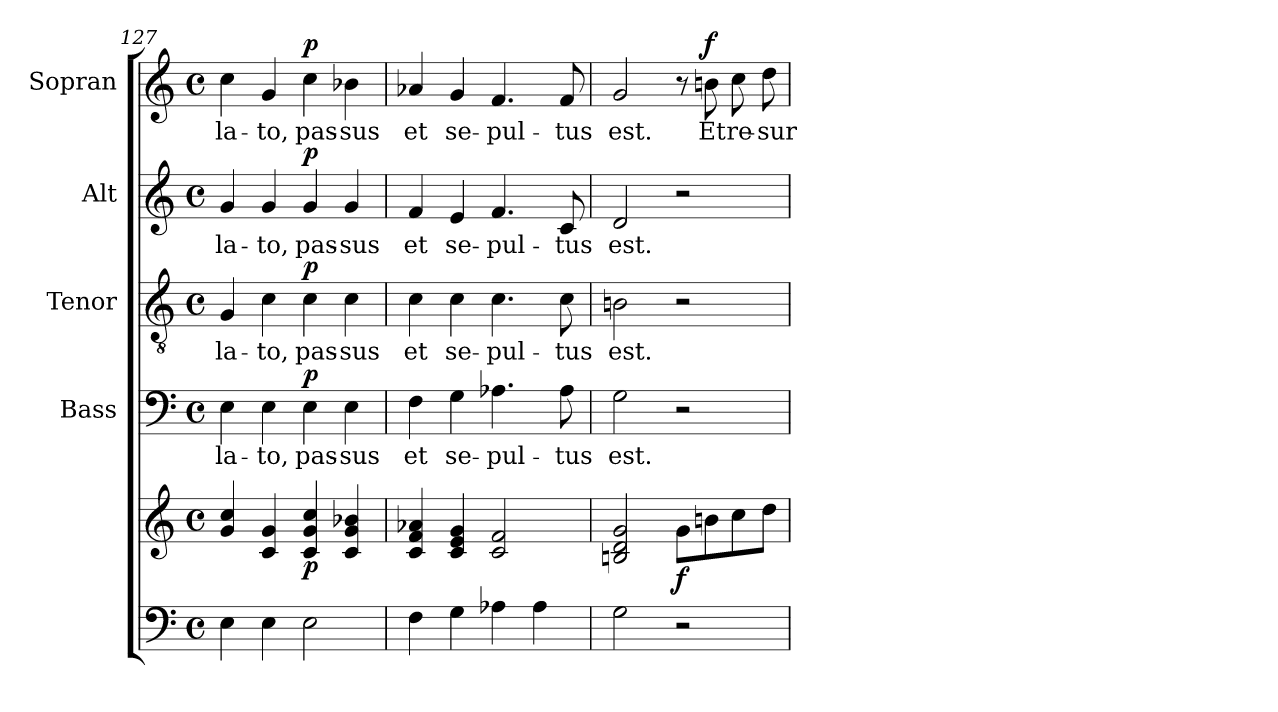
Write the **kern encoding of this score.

**kern	**kern	**dynam	**kern	**text	**dynam	**kern	**text	**dynam	**kern	**text	**dynam	**kern	**text	**dynam
*part5	*part5	*part5	*part4	*part4	*part4	*part3	*part3	*part3	*part2	*part2	*part2	*part1	*part1	*part1
*staff6	*staff5	*staff5/6	*staff4	*staff4	*staff4	*staff3	*staff3	*staff3	*staff2	*staff2	*staff2	*staff1	*staff1	*staff1
*	*	*	*I"Bass	*	*	*I"Tenor	*	*	*I"Alt	*	*	*I"Sopran	*	*
*	*	*	*I'B.	*	*	*I'T.	*	*	*I'A.	*	*	*I'S.	*	*
*clefF4	*clefG2	*	*clefF4	*	*	*clefGv2	*	*	*clefG2	*	*	*clefG2	*	*
*k[]	*k[]	*	*k[]	*	*	*k[]	*	*	*k[]	*	*	*k[]	*	*
*C:	*C:	*	*C:	*	*	*C:	*	*	*C:	*	*	*C:	*	*
*M4/4	*M4/4	*	*M4/4	*	*	*M4/4	*	*	*M4/4	*	*	*M4/4	*	*
*met(c)	*met(c)	*	*met(c)	*	*	*met(c)	*	*	*met(c)	*	*	*met(c)	*	*
=127	=127	=127	=127	=127	=127	=127	=127	=127	=127	=127	=127	=127	=127	=127
!	!	!	!	!LO:LY:b	!	!	!LO:LY:b	!	!	!LO:LY:b	!	!	!LO:LY:b	!
4E\	4g/ 4cc/	.	4E\	-la-	.	4G/	-la-	.	4g/	-la-	.	4cc\	-la-	.
!	!	!	!	!LO:LY:b	!	!	!LO:LY:b	!	!	!LO:LY:b	!	!	!LO:LY:b	!
4E\	4c/ 4g/	.	4E\	-to,	.	4c\	-to,	.	4g/	-to,	.	4g/	-to,	.
!	!	!LO:DY:b	!	!LO:LY:b	!LO:DY:a	!	!LO:LY:b	!LO:DY:a	!	!LO:LY:b	!LO:DY:a	!	!LO:LY:b	!LO:DY:a
2E\	4c/ 4g/ 4cc/	p	4E\	pas-	p	4c\	pas-	p	4g/	pas-	p	4cc\	pas-	p
!	!	!	!	!LO:LY:b	!	!	!LO:LY:b	!	!	!LO:LY:b	!	!	!LO:LY:b	!
.	4c/ 4g/ 4b-X/	.	4E\	-sus	.	4c\	-sus	.	4g/	-sus	.	4b-X\	-sus	.
=128	=128	=128	=128	=128	=128	=128	=128	=128	=128	=128	=128	=128	=128	=128
!	!	!	!	!LO:LY:b	!	!	!LO:LY:b	!	!	!LO:LY:b	!	!	!LO:LY:b	!
4F\	4c/ 4f/ 4a-X/	.	4F\	et	.	4c\	et	.	4f/	et	.	4a-X/	et	.
!	!	!	!	!LO:LY:b	!	!	!LO:LY:b	!	!	!LO:LY:b	!	!	!LO:LY:b	!
4G\	4c/ 4e/ 4g/	.	4G\	se-	.	4c\	se-	.	4e/	se-	.	4g/	se-	.
!	!	!	!	!LO:LY:b	!	!	!LO:LY:b	!	!	!LO:LY:b	!	!	!LO:LY:b	!
4A-X\	2c/ 2f/	.	4.A-X\	-pul-	.	4.c\	-pul-	.	4.f/	-pul-	.	4.f/	-pul-	.
4A-\	.	.	.	.	.	.	.	.	.	.	.	.	.	.
!	!	!	!	!LO:LY:b	!	!	!LO:LY:b	!	!	!LO:LY:b	!	!	!LO:LY:b	!
.	.	.	8A-\	-tus	.	8c\	-tus	.	8c/	-tus	.	8f/	-tus	.
!!LO:LB:g=z
=129	=129	=129	=129	=129	=129	=129	=129	=129	=129	=129	=129	=129	=129	=129
!	!	!	!	!LO:LY:b	!	!	!LO:LY:b	!	!	!LO:LY:b	!	!	!LO:LY:b	!
2G\	2Bn/ 2d/ 2g/	.	2G\	est.	.	2Bn\	est.	.	2d/	est.	.	2g/	est.	.
!	!	!LO:DY:b	!	!	!	!	!	!	!	!	!	!	!	!
2r	8g\L	f	2r	.	.	2r	.	.	2r	.	.	8r	.	.
!	!	!	!	!	!	!	!	!	!	!	!	!	!LO:LY:b	!LO:DY:a
.	8bn\	.	.	.	.	.	.	.	.	.	.	8bn\	Et	f
!	!	!	!	!	!	!	!	!	!	!	!	!	!LO:LY:b	!
.	8cc\	.	.	.	.	.	.	.	.	.	.	8cc\	re-	.
!	!	!	!	!	!	!	!	!	!	!	!	!	!LO:LY:b	!
.	8dd\J	.	.	.	.	.	.	.	.	.	.	8dd\	-sur-	.
=	=	=	=	=	=	=	=	=	=	=	=	=	=	=
*-	*-	*-	*-	*-	*-	*-	*-	*-	*-	*-	*-	*-	*-	*-
